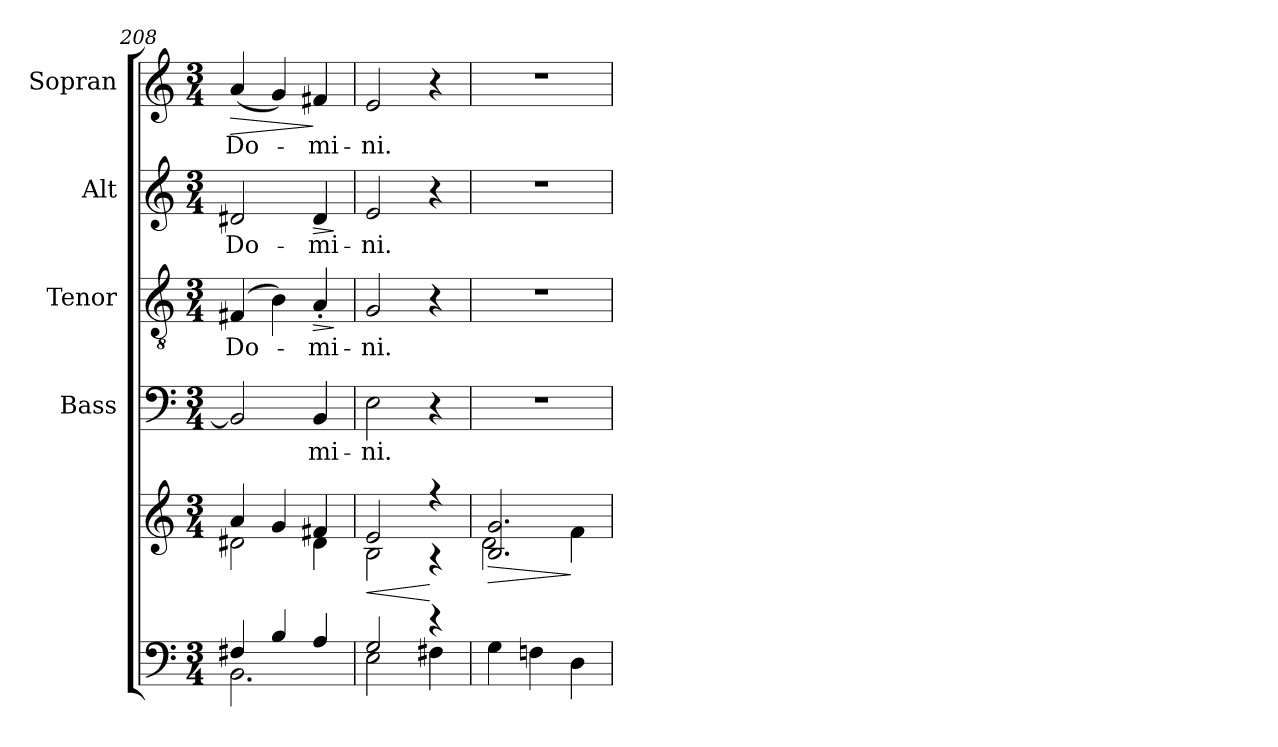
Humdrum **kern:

**kern	**kern	**dynam	**kern	**text	**kern	**text	**dynam	**kern	**text	**dynam	**kern	**text	**dynam
*part5	*part5	*part5	*part4	*part4	*part3	*part3	*part3	*part2	*part2	*part2	*part1	*part1	*part1
*staff6	*staff5	*staff5/6	*staff4	*staff4	*staff3	*staff3	*staff3	*staff2	*staff2	*staff2	*staff1	*staff1	*staff1
*	*	*	*I"Bass	*	*I"Tenor	*	*	*I"Alt	*	*	*I"Sopran	*	*
*	*	*	*I'B.	*	*I'T.	*	*	*I'A.	*	*	*I'S.	*	*
*clefF4	*clefG2	*	*clefF4	*	*clefGv2	*	*	*clefG2	*	*	*clefG2	*	*
*k[]	*k[]	*	*k[]	*	*k[]	*	*	*k[]	*	*	*k[]	*	*
*C:	*C:	*	*C:	*	*C:	*	*	*C:	*	*	*C:	*	*
*M3/4	*M3/4	*	*M3/4	*	*M3/4	*	*	*M3/4	*	*	*M3/4	*	*
=208	=208	=208	=208	=208	=208	=208	=208	=208	=208	=208	=208	=208	=208
*^	*^	*	*	*	*	*	*	*	*	*	*	*	*
!	!	!	!	!	!	!	!	!LO:LY:b	!	!	!LO:LY:b	!	!	!LO:LY:b	!LO:HP:b
4F#X/	2.BB\	4a/	2d#X\	.	2BB/]	.	(4F#X/	Do-	.	2d#X/	Do-	.	(<4a/	Do-	>
4B/	.	4g/	.	.	.	.	4B\)	.	.	.	.	.	4g/)	.	.
!	!	!	!	!	!	!LO:LY:b	!	!LO:LY:b	!LO:HP:b	!	!LO:LY:b	!LO:HP:b	!	!LO:LY:b	!
4A/	.	4f#X/	4d#\	.	4BB/	-mi-	4A'</	-mi-	>	4d#/	-mi-	>	4f#X/	-mi-	]
*v	*v	*	*	*	*	*	*	*	*	*	*	*	*	*	*
*	*v	*v	*	*	*	*	*	*	*	*	*	*	*	*
.	.	.	.	.	.	.	]	.	.	]	.	.	.
=209	=209	=209	=209	=209	=209	=209	=209	=209	=209	=209	=209	=209	=209
*^	*	*	*	*	*	*	*	*	*	*	*	*	*
!	!	!	!LO:HP:b	!	!LO:LY:b	!	!LO:LY:b	!	!	!LO:LY:b	!	!	!LO:LY:b	!
*	*	*^	*	*	*	*	*	*	*	*	*	*	*	*
2G/	2E\	2e/	2B\	<	2E\	-ni.	2G/	-ni.	.	2e/	-ni.	.	2e/	-ni.	.
4rd	4F#X\	4r	4r	[	4r	.	4r	.	.	4r	.	.	4r	.	.
=210	=210	=210	=210	=210	=210	=210	=210	=210	=210	=210	=210	=210	=210	=210	=210
!	!	!	!	!LO:HP:b	!	!	!	!	!	!	!	!	!	!	!
*v	*v	*	*	*	*	*	*	*	*	*	*	*	*	*	*
4G\	2.B/ 2.g/	2d\	>	2.r	.	2.r	.	.	2.r	.	.	2.r	.	.
4Fn\	.	.	.	.	.	.	.	.	.	.	.	.	.	.
4D\	.	4f\	]	.	.	.	.	.	.	.	.	.	.	.
*	*v	*v	*	*	*	*	*	*	*	*	*	*	*	*
=	=	=	=	=	=	=	=	=	=	=	=	=	=
*-	*-	*-	*-	*-	*-	*-	*-	*-	*-	*-	*-	*-	*-
